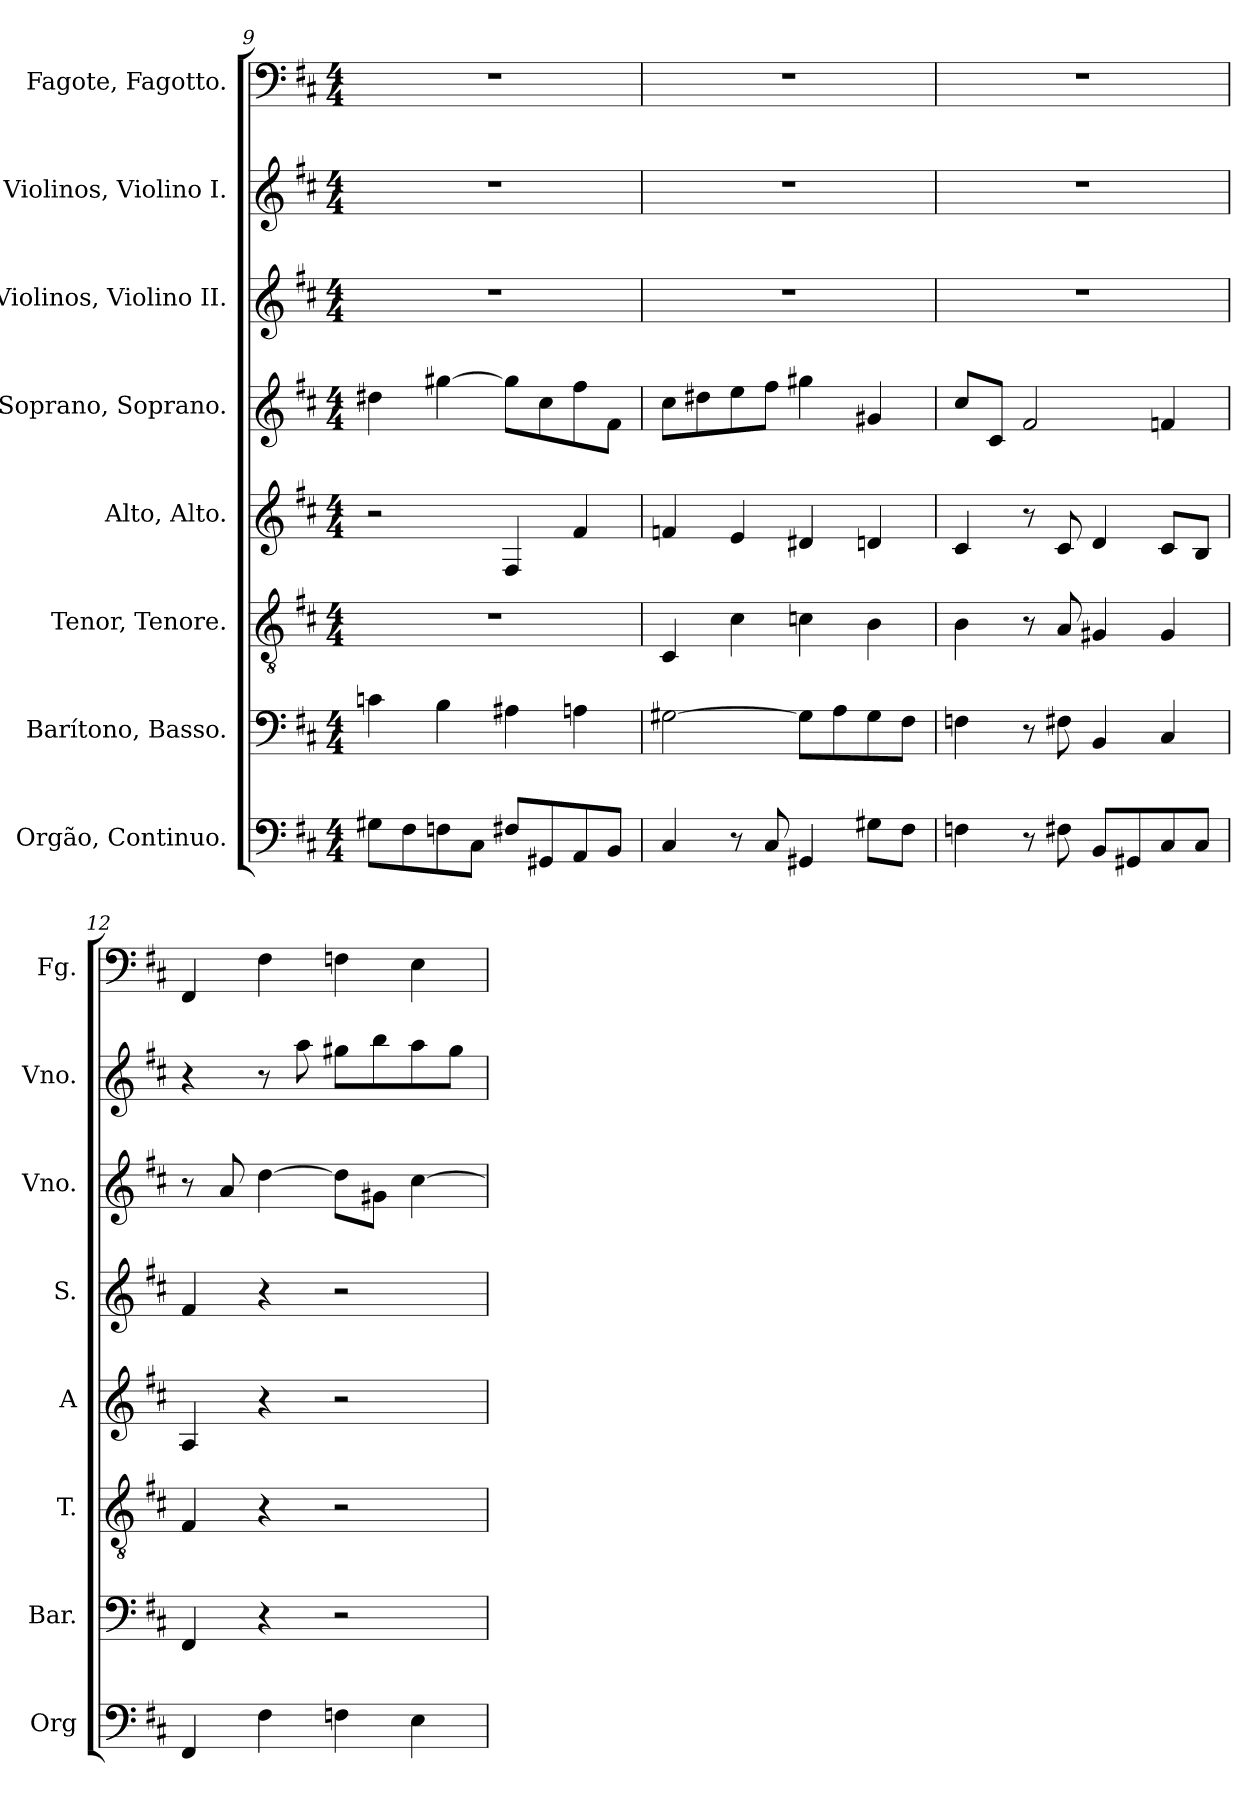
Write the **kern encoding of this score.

**kern	**kern	**kern	**kern	**kern	**kern	**kern	**kern
*part8	*part7	*part6	*part5	*part4	*part3	*part2	*part1
*staff8	*staff7	*staff6	*staff5	*staff4	*staff3	*staff2	*staff1
*I"Orgão, Continuo.	*I"Barítono, Basso.	*I"Tenor, Tenore.	*I"Alto, Alto.	*I"Soprano, Soprano.	*I"Violinos, Violino II.	*I"Violinos, Violino I.	*I"Fagote, Fagotto.
*I'Org	*I'Bar.	*I'T.	*I'A	*I'S.	*I'Vno.	*I'Vno.	*I'Fg.
*clefF4	*clefF4	*clefGv2	*clefG2	*clefG2	*clefG2	*clefG2	*clefF4
*k[f#c#]	*k[f#c#]	*k[f#c#]	*k[f#c#]	*k[f#c#]	*k[f#c#]	*k[f#c#]	*k[f#c#]
*M4/4	*M4/4	*M4/4	*M4/4	*M4/4	*M4/4	*M4/4	*M4/4
=9	=9	=9	=9	=9	=9	=9	=9
8G#X\L	4cn\	1r	2r	4dd#X\	1r	1r	1r
8F#\	.	.	.	.	.	.	.
8Fn\	4B\	.	.	[4gg#X\	.	.	.
8C#\J	.	.	.	.	.	.	.
8F#X/L	4A#X\	.	4F#/	8gg#\L]	.	.	.
8GG#X/	.	.	.	8cc#\	.	.	.
8AA/	4An\	.	4f#/	8ff#\	.	.	.
8BB/J	.	.	.	8f#\J	.	.	.
=10	=10	=10	=10	=10	=10	=10	=10
4C#/	[2G#X\	4C#/	4fn/	8cc#\L	1r	1r	1r
.	.	.	.	8dd#X\	.	.	.
8r	.	4c#\	4e/	8ee\	.	.	.
8C#/	.	.	.	8ff#\J	.	.	.
4GG#X/	8G#\L]	4cn\	4d#X/	4gg#X\	.	.	.
.	8A\	.	.	.	.	.	.
8G#X\L	8G#\	4B\	4dn/	4g#X/	.	.	.
8F#\J	8F#\J	.	.	.	.	.	.
=11	=11	=11	=11	=11	=11	=11	=11
4Fn\	4Fn\	4B\	4c#/	8cc#/L	1r	1r	1r
.	.	.	.	8c#/J	.	.	.
8r	8r	8r	8r	2f#/	.	.	.
8F#X\	8F#X\	8A/	8c#/	.	.	.	.
8BB/L	4BB/	4G#X/	4d/	.	.	.	.
8GG#X/	.	.	.	.	.	.	.
8C#/	4C#/	4G#/	8c#/L	4fn/	.	.	.
8C#/J	.	.	8B/J	.	.	.	.
!!LO:PB:g=z
=12	=12	=12	=12	=12	=12	=12	=12
4FF#/	4FF#/	4F#/	4A/	4f#/	8r	4r	4FF#/
.	.	.	.	.	8a/	.	.
4F#\	4r	4r	4r	4r	[4dd\	8r	4F#\
.	.	.	.	.	.	8aa\	.
4Fn\	2r	2r	2r	2r	8dd\L]	8gg#X\L	4Fn\
.	.	.	.	.	8g#X\J	8bb\	.
4E\	.	.	.	.	[4cc#\	8aa\	4E\
.	.	.	.	.	.	8gg#\J	.
=	=	=	=	=	=	=	=
*-	*-	*-	*-	*-	*-	*-	*-
